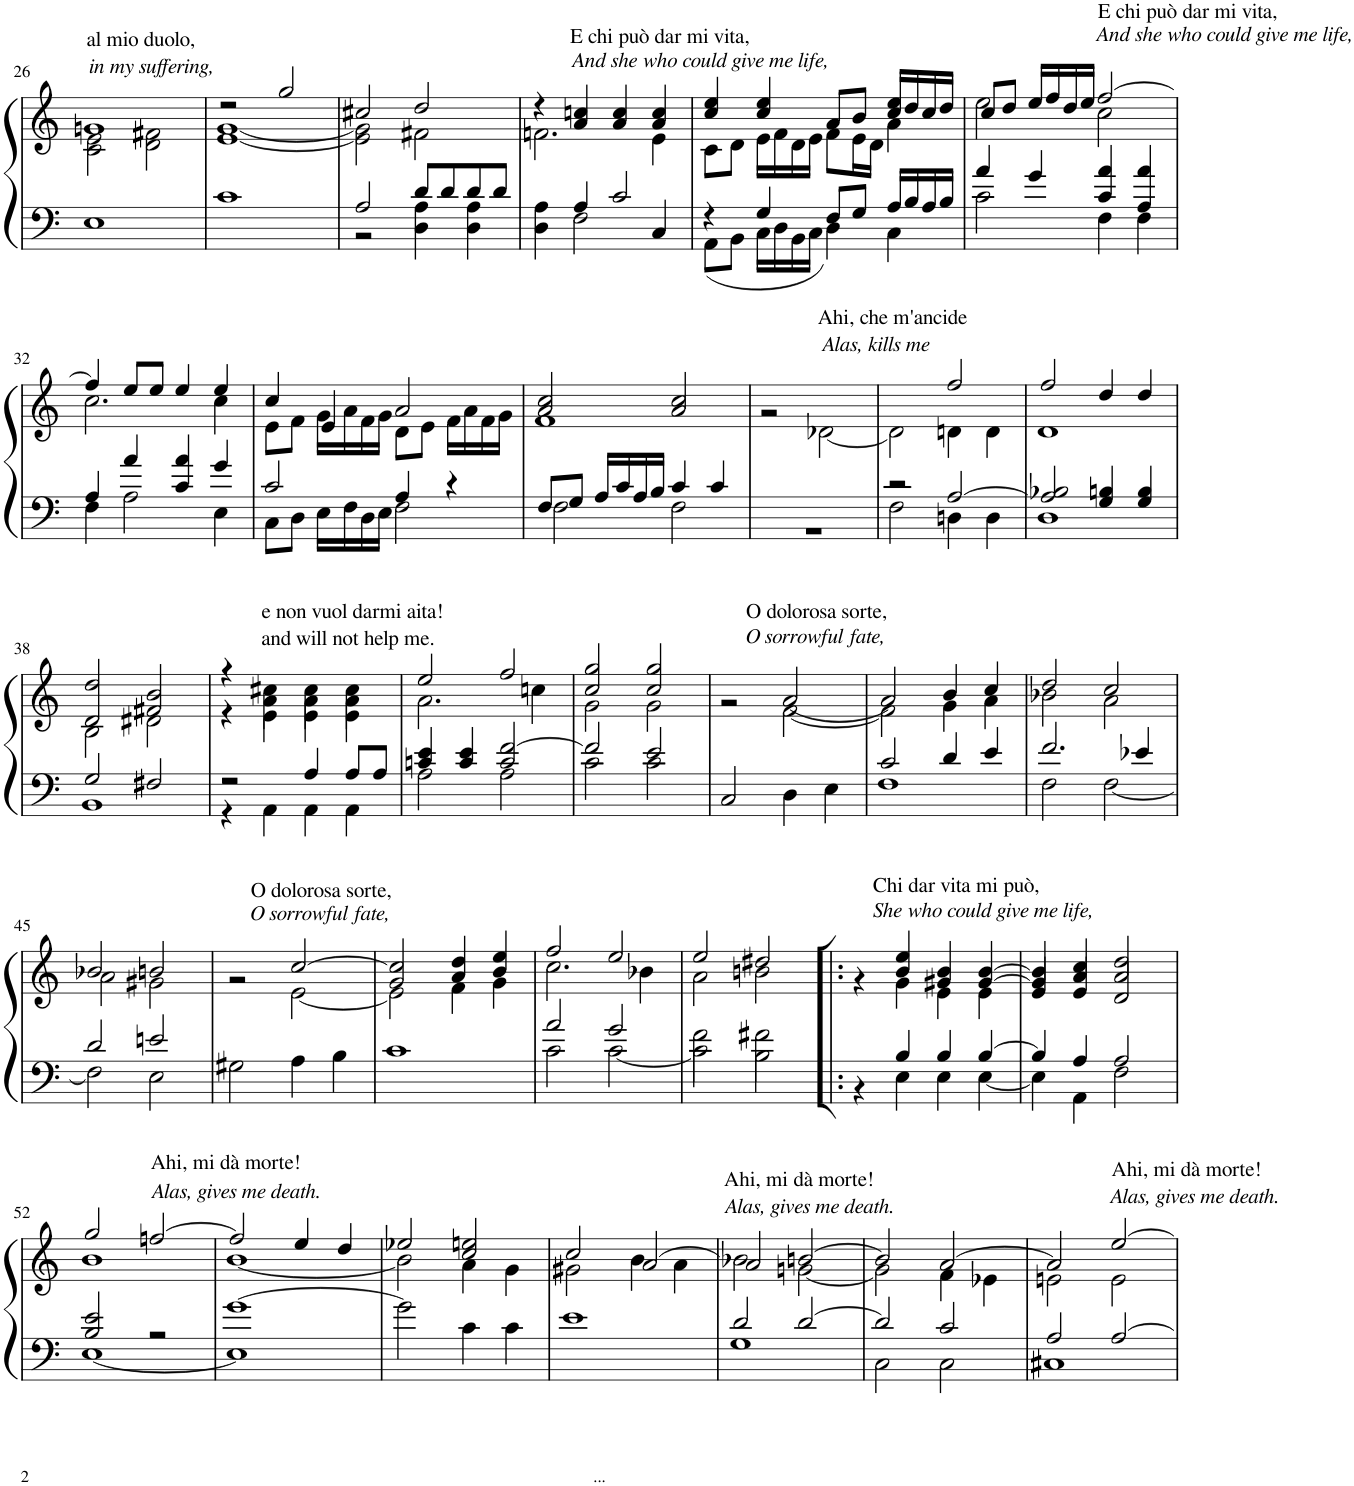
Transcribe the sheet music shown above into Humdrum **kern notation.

**kern	**kern
*part1	*part1
*staff2	*staff1
*I"Piano	*
*I'Pno	*
!!LO:PB:g=z
*clefF4	*clefG2
*k[]	*k[]
*M4/4	*M4/4
=26	=26
*^	*^
!	!	!LO:TX:a:t=al mio duolo,	!
!	!	!LO:TX:a:i:t=in my suffering,	!
1E	1ryy	1gn	2c\ 2e\
.	.	.	2d\ 2f#X\
=27	=27	=27	=27
1c	1ryy	2r	[<1e [1g
.	.	2gg/	.
=28	=28	=28	=28
2A/	2r	2cc#X/	2e\] 2g\]
8d/L	4D\ 4A\	2dd/	2f#X\
8d/	.	.	.
8d/	4D\ 4A\	.	.
8d/J	.	.	.
=29	=29	=29	=29
4ryy	4D\ 4A\	4r	2.fn\
!	!	!LO:TX:a:t=E chi può dar mi vita,	!
!	!	!LO:TX:a:i:t=And she who could give me life,	!
4A/	2F\	4a/ 4ccn/	.
2c/	.	4a/ 4cc/	.
.	4C/	4a/ 4cc/	4e\
=30	=30	=30	=30
4r	8AA\L	4cc/ 4ee/	8c\L
.	8BB\J	.	8d\J
4G/	16C\LL	4cc/ 4ee/	16e\LL
.	16D\	.	16f\
.	16BB\	.	16d\
.	16C\JJ	.	16e\JJ
8F/L	4D\	8a/L	8f\L
8G/J	.	8b/J	16e\L
.	.	.	16d\JJ
16A/LL	4C\	16cc/ 16ee/LL	4a\
16B/	.	16dd/	.
16A/	.	16cc/	.
16B/JJ	.	16dd/JJ	.
=31	=31	=31	=31
4a/	2c\	8cc/L	2ee\
.	.	8dd/J	.
4g/	.	16ee/LL	.
.	.	16ff/	.
.	.	16dd/	.
.	.	16ee/JJ	.
!	!	!LO:TX:a:t=E chi può dar mi vita,	!
!	!	!LO:TX:a:i:t=And she who could give me life,	!
4c/ 4a/	4F\	[2ff/	2cc\
4A/ 4a/	4F\	.	.
!!LO:LB:g=z	!!
=32	=32	=32	=32
4A/	4F\	4ff/]	2.cc\
4a/	2A\	8ee/L	.
.	.	8ee/J	.
4c/ 4a/	.	4ee/	.
4g/	4E\	4ee/	4cc\
=33	=33	=33	=33
2c/	8C\L	4cc/	8e\L
.	8D\J	.	8f\J
.	16E\LL	4e/	16g\LL
.	16F\	.	16a\
.	16D\	.	16f\
.	16E\JJ	.	16g\JJ
4A/	2F\	8d\L	2a/
.	.	8e\J	.
4r	.	16f\LL	.
.	.	16a\	.
.	.	16f\	.
.	.	16g\JJ	.
=34	=34	=34	=34
8F/L	2F\	2a/ 2cc/	1f
8G/J	.	.	.
16A/LL	.	.	.
16c/	.	.	.
16A/	.	.	.
16B/JJ	.	.	.
4c/	2F\	2a/ 2cc/	.
4c/	.	.	.
=35	=35	=35	=35
1ryy	1r	1ryy	2r
!	!	!	!LO:TX:a:t=Ahi, che m'ancide
!	!	!	!LO:TX:a:i:t=Alas, kills me
.	.	.	[2d-X\
=36	=36	=36	=36
2r	2F\	2ryy	2d-\]
[>2A/	4Dn\	2ff/	4dn\
.	4D\	.	4d\
=37	=37	=37	=37
2A/] 2B-X/	1D	2ff/	1d
4G/ 4Bn/	.	4dd/	.
4G/ 4B/	.	4dd/	.
!!LO:LB:g=z	!!
=38	=38	=38	=38
2G/	1BB	2B\	2d/ 2dd/
2F#X/	.	2d#X\	2f#X/ 2b/
=39	=39	=39	=39
2r	4r	4r	4r
!	!	!LO:TX:a:t=e non vuol darmi aita!	!
!	!	!LO:TX:a:t=and will not help me.	!
.	4AA\	4e\	4a\ 4cc#X\
4A/	4AA\	4a\	4e\ 4cc#\
8A/L	4AA\	4a\	4e\ 4cc#\
8A/J	.	.	.
=40	=40	=40	=40
4cn/ 4e/	2A\	2ee/	2.a\
4c/ 4e/	.	.	.
2c/ [2f/	2A\	2ff/	.
.	.	.	4ccn\
=41	=41	=41	=41
2f/]	2c\	2cc/ 2gg/	2g\
2e/	2c\	2cc/ 2gg/	2g\
=42	=42	=42	=42
1ryy	2C/	2ryy	2r
!	!	!LO:TX:a:t=O dolorosa sorte,	!
!	!	!LO:TX:a:i:t=O sorrowful fate,	!
.	4D\	(<2a/	[2f\
.	4E\	.	.
=43	=43	=43	=43
2c/	1F	2a/)	2f\]
4d/	.	4b/	4g\
4e/	.	4cc/	4a\
=44	=44	=44	=44
2.f/	2F\	2dd/	2b-X\
.	[2F\	2cc/	2a\
4e-X/	.	.	.
!!LO:LB:g=z	!!
=45	=45	=45	=45
2d/	2F\]	2b-X/	2a\
2en/	2E\	2bn/	2g#X\
=46	=46	=46	=46
2G#X\	1ryy	2ryy	2r
!	!	!LO:TX:a:t=O dolorosa sorte,	!
!	!	!LO:TX:a:i:t=O sorrowful fate,	!
4A\	.	[2cc/	[2e\
4B\	.	.	.
=47	=47	=47	=47
1c	1ryy	2g/ 2cc/]	2e\]
.	.	4a/ 4dd/	4f\
.	.	4b/ 4ee/	4g\
=48	=48	=48	=48
2c\	2a/	2ff/	2.cc\
[2c\	2g/	2ee/	.
.	.	.	4b-X\
=49	=49	=49	=49
2c\]	2f\	2ee/	2a\
2B\	2f#X\	2dd#X/	2bn\
=50!|:	=50!|:	=50!|:	=50!|:
4ryy	4r	4ryy	4r
!	!	!LO:TX:a:t=Chi dar vita mi può,	!
!	!	!LO:TX:a:i:t=She who could give me life,	!
4B/	4E\	4b/ 4ee/	4g\
4B/	4E\	4g#X/ 4b/	4e\
[4B/	[4E\	[4g#/ [4b/	4e\
=51	=51	=51	=51
4B/]	4E\]	4g#/] 4b/]	4e/
4A/	4AA\	4a/ 4cc/	4e/
2A/	2F\	2a/ 2dd/	2d/
!!LO:LB:g=z	!!
=52	=52	=52	=52
2B/ 2e/	[1E	2gg/	1b
!	!	!LO:TX:a:t=Ahi, mi dà morte!	!
!	!	!LO:TX:a:i:t=Alas, gives me death.	!
2r	.	[2ffn/	.
=53	=53	=53	=53
[1g	1E]	2ff/]	[1b
.	.	4ee/	.
.	.	4dd/	.
=54	=54	=54	=54
2g\]	1ryy	2ee-X/	2b\]
4c\	.	2cc/ 2een/	4a\
4c\	.	.	4g\
=55	=55	=55	=55
1e	1ryy	2g#X\	2cc/
.	.	[2a/	4b\
.	.	.	4a\
=56	=56	=56	=56
!	!	!LO:TX:a:t=Ahi, mi dà morte!	!
!	!	!LO:TX:a:i:t=Alas, gives me death.	!
2d/	1G	2a/]	2b-X\
[2d/	.	[2gn\	[2bn/
=57	=57	=57	=57
2d/]	2C\	2g\]	2b/]
2c/	2C\	4f\	[2a/
.	.	4e-X\	.
=58	=58	=58	=58
2A/	1C#X	2en\	2a/]
!	!	!LO:TX:a:t=Ahi, mi dà morte!	!
!	!	!LO:TX:a:i:t=Alas, gives me death.	!
[2A/	.	2e\	[2ee/
*v	*v	*	*
*	*v	*v
=	=
*-	*-
